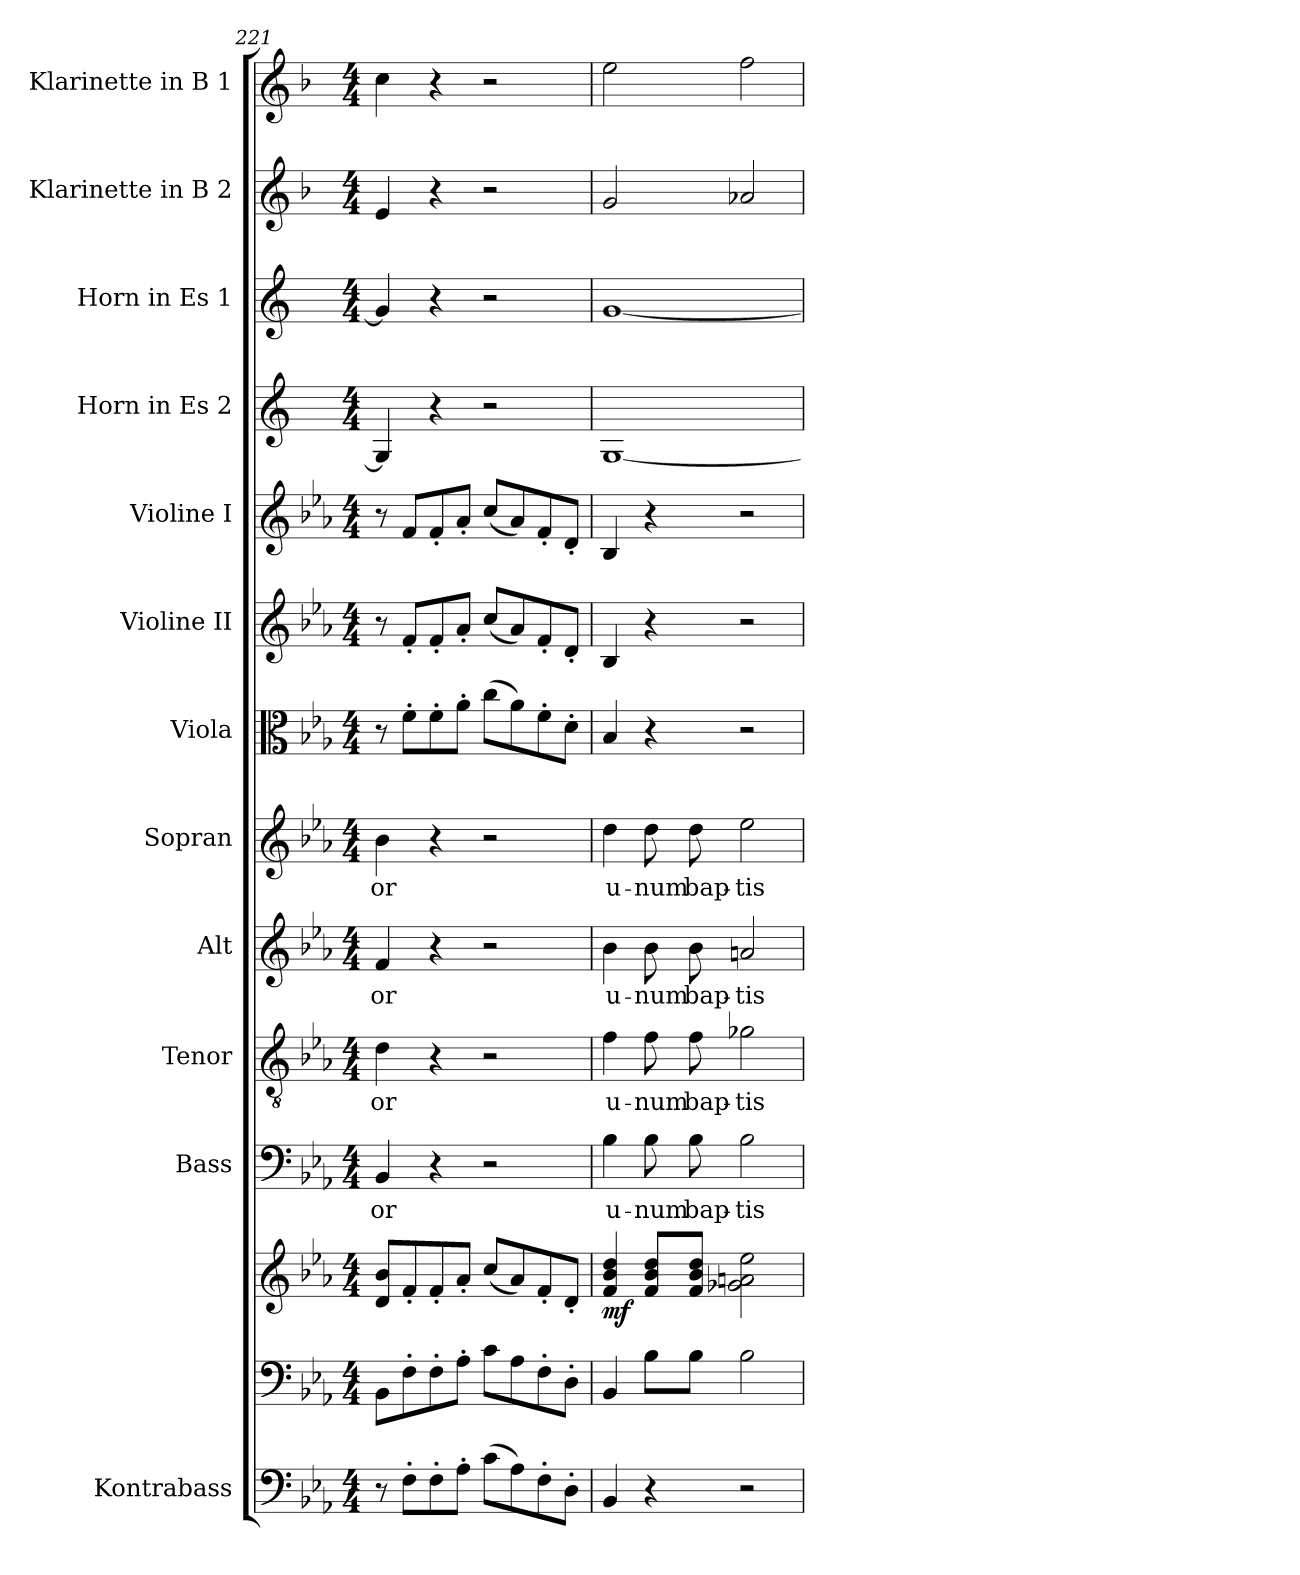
**kern	**kern	**kern	**dynam	**kern	**text	**kern	**text	**kern	**text	**kern	**text	**kern	**kern	**kern	**kern	**kern	**kern	**kern
*part13	*part12	*part12	*part12	*part11	*part11	*part10	*part10	*part9	*part9	*part8	*part8	*part7	*part6	*part5	*part4	*part3	*part2	*part1
*staff14	*staff13	*staff12	*staff12/13	*staff11	*staff11	*staff10	*staff10	*staff9	*staff9	*staff8	*staff8	*staff7	*staff6	*staff5	*staff4	*staff3	*staff2	*staff1
*I"Kontrabass	*	*	*	*I"Bass	*	*I"Tenor	*	*I"Alt	*	*I"Sopran	*	*I"Viola	*I"Violine II	*I"Violine I	*I"Horn in Es 2	*I"Horn in Es 1	*I"Klarinette in B 2	*I"Klarinette in B 1
*I'Kb.	*	*	*	*I'B	*	*I'T	*	*I'A	*	*I'S	*	*I'Vla.	*I'Vl. II	*I'Vl. I	*I'Hrn. 2	*I'Hrn. 1	*	*
!!LO:PB:g=z
*clefF4	*clefF4	*clefG2	*	*clefF4	*	*clefGv2	*	*clefG2	*	*clefG2	*	*clefC3	*clefG2	*clefG2	*clefG2	*clefG2	*clefG2	*clefG2
*ITrd7c12	*	*	*	*	*	*	*	*	*	*	*	*	*	*	*ITrd5c9	*ITrd5c9	*ITrd1c2	*ITrd1c2
*k[b-e-a-]	*k[b-e-a-]	*k[b-e-a-]	*	*k[b-e-a-]	*	*k[b-e-a-]	*	*k[b-e-a-]	*	*k[b-e-a-]	*	*k[b-e-a-]	*k[b-e-a-]	*k[b-e-a-]	*k[b-e-a-]	*k[b-e-a-]	*k[b-e-a-]	*k[b-e-a-]
*E-:	*E-:	*E-:	*	*E-:	*	*E-:	*	*E-:	*	*E-:	*	*E-:	*E-:	*E-:	*E-:	*E-:	*E-:	*E-:
*M4/4	*M4/4	*M4/4	*	*M4/4	*	*M4/4	*	*M4/4	*	*M4/4	*	*M4/4	*M4/4	*M4/4	*M4/4	*M4/4	*M4/4	*M4/4
=221	=221	=221	=221	=221	=221	=221	=221	=221	=221	=221	=221	=221	=221	=221	=221	=221	=221	=221
!	!	!	!	!	!LO:LY:b	!	!LO:LY:b	!	!LO:LY:b	!	!LO:LY:b	!	!	!	!	!	!	!
8r	8BB-\L	8d/ 8b-/L	.	4BB-/	-or	4d\	-or	4f/	-or	4b-\	-or	8r	8r	8r	4BB-/]	4B-/]	4d/	4b-\
8FF'>\L	8F'>\	8f'</	.	.	.	.	.	.	.	.	.	8f'>\L	8f'</L	8f/L	.	.	.	.
8FF'>\	8F'>\	8f'</	.	4r	.	4r	.	4r	.	4r	.	8f'>\	8f'</	8f'</	4r	4r	4r	4r
8AA-'>\J	8A-'>\J	8a-'</J	.	.	.	.	.	.	.	.	.	8a-'>\J	8a-'</J	8a-'</J	.	.	.	.
(>8C\L	8c\L	(<8cc/L	.	2r	.	2r	.	2r	.	2r	.	(>8cc\L	(<8cc/L	(<8cc/L	2r	2r	2r	2r
8AA-\)	8A-\	8a-/)	.	.	.	.	.	.	.	.	.	8a-\)	8a-/)	8a-/)	.	.	.	.
8FF'>\	8F'>\	8f'</	.	.	.	.	.	.	.	.	.	8f'>\	8f'</	8f'</	.	.	.	.
8DD'>\J	8D'>\J	8d'</J	.	.	.	.	.	.	.	.	.	8d'>\J	8d'</J	8d'</J	.	.	.	.
=222	=222	=222	=222	=222	=222	=222	=222	=222	=222	=222	=222	=222	=222	=222	=222	=222	=222	=222
!	!	!	!LO:DY:b	!	!LO:LY:b	!	!LO:LY:b	!	!LO:LY:b	!	!LO:LY:b	!	!	!	!	!	!	!
4BBB-/	4BB-/	4f/ 4b-/ 4dd/	mf	4B-\	u-	4f\	u-	4b-\	u-	4dd\	u-	4B-/	4B-/	4B-/	[1BB-	[1B-	2f/	2dd\
!	!	!	!	!	!LO:LY:b	!	!LO:LY:b	!	!LO:LY:b	!	!LO:LY:b	!	!	!	!	!	!	!
4r	8B-\L	8f/ 8b-/ 8dd/L	.	8B-\	-num	8f\	-num	8b-\	-num	8dd\	-num	4r	4r	4r	.	.	.	.
!	!	!	!	!	!LO:LY:b	!	!LO:LY:b	!	!LO:LY:b	!	!LO:LY:b	!	!	!	!	!	!	!
.	8B-\J	8f/ 8b-/ 8dd/J	.	8B-\	bap-	8f\	bap-	8b-\	bap-	8dd\	bap-	.	.	.	.	.	.	.
!	!	!	!	!	!LO:LY:b	!	!LO:LY:b	!	!LO:LY:b	!	!LO:LY:b	!	!	!	!	!	!	!
2r	2B-\	2g-X\ 2an\ 2ee-\	.	2B-\	-tis-	2g-X\	-tis-	2an/	-tis-	2ee-\	-tis-	2r	2r	2r	.	.	2g-X/	2ee-\
=	=	=	=	=	=	=	=	=	=	=	=	=	=	=	=	=	=	=
*-	*-	*-	*-	*-	*-	*-	*-	*-	*-	*-	*-	*-	*-	*-	*-	*-	*-	*-
